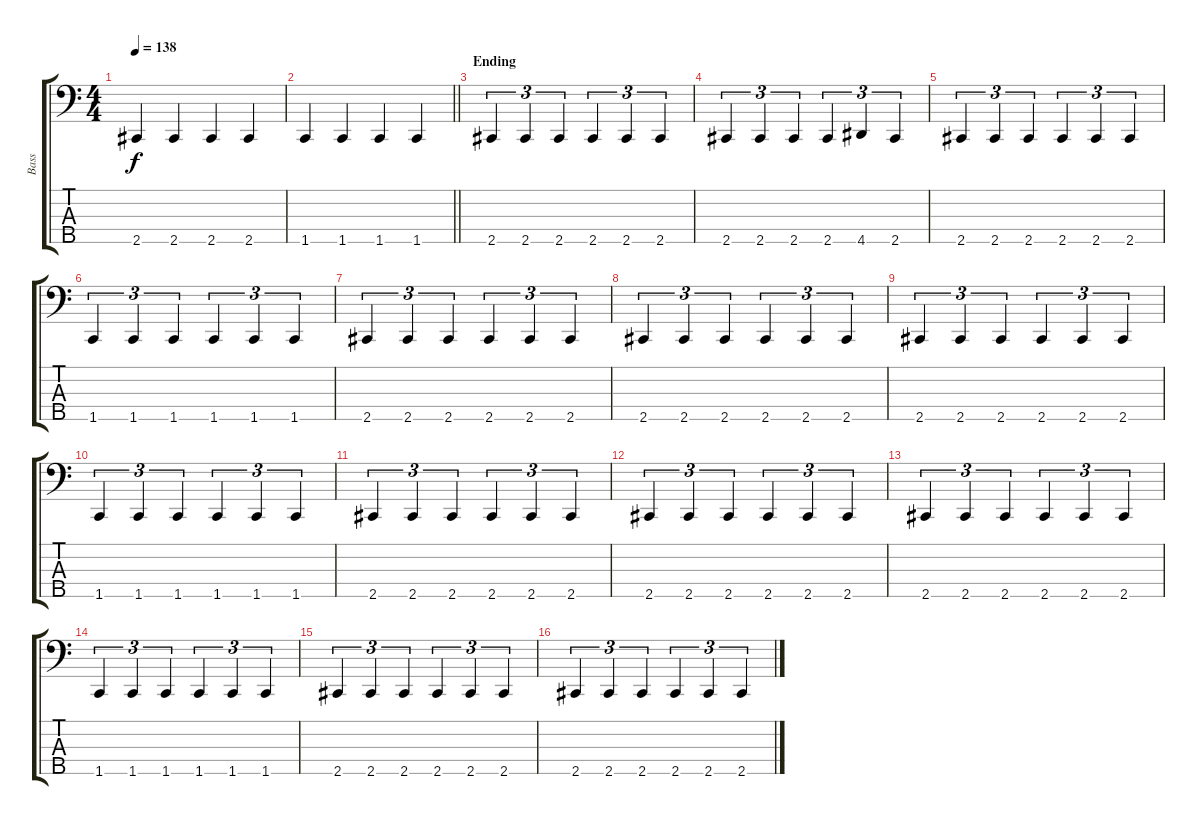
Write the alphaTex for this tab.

\track ("Bass" "Bass") {instrument electricbassfinger}
\staff {score tabs}
\tuning (G2 D2 A1 E1 B0) {hide}
\ts (4 4)
\tempo 138
\clef f4
\ks c
2.5.4{dy f} 2.5.4 2.5.4 2.5.4 |
\barLineRight lightlight
1.5.4 1.5.4 1.5.4 1.5.4 |
\section ("" "Ending")
2.5.4{tu (3 2)} 2.5.4{tu (3 2)} 2.5.4{tu (3 2)} 2.5.4{tu (3 2)} 2.5.4{tu (3 2)} 2.5.4{tu (3 2)} |
2.5.4{tu (3 2)} 2.5.4{tu (3 2)} 2.5.4{tu (3 2)} 2.5.4{tu (3 2)} 4.5.4{tu (3 2)} 2.5.4{tu (3 2)} |
2.5.4{tu (3 2)} 2.5.4{tu (3 2)} 2.5.4{tu (3 2)} 2.5.4{tu (3 2)} 2.5.4{tu (3 2)} 2.5.4{tu (3 2)} |
1.5.4{tu (3 2)} 1.5.4{tu (3 2)} 1.5.4{tu (3 2)} 1.5.4{tu (3 2)} 1.5.4{tu (3 2)} 1.5.4{tu (3 2)} |
2.5.4{tu (3 2)} 2.5.4{tu (3 2)} 2.5.4{tu (3 2)} 2.5.4{tu (3 2)} 2.5.4{tu (3 2)} 2.5.4{tu (3 2)} |
2.5.4{tu (3 2)} 2.5.4{tu (3 2)} 2.5.4{tu (3 2)} 2.5.4{tu (3 2)} 2.5.4{tu (3 2)} 2.5.4{tu (3 2)} |
2.5.4{tu (3 2)} 2.5.4{tu (3 2)} 2.5.4{tu (3 2)} 2.5.4{tu (3 2)} 2.5.4{tu (3 2)} 2.5.4{tu (3 2)} |
1.5.4{tu (3 2)} 1.5.4{tu (3 2)} 1.5.4{tu (3 2)} 1.5.4{tu (3 2)} 1.5.4{tu (3 2)} 1.5.4{tu (3 2)} |
2.5.4{tu (3 2)} 2.5.4{tu (3 2)} 2.5.4{tu (3 2)} 2.5.4{tu (3 2)} 2.5.4{tu (3 2)} 2.5.4{tu (3 2)} |
2.5.4{tu (3 2)} 2.5.4{tu (3 2)} 2.5.4{tu (3 2)} 2.5.4{tu (3 2)} 2.5.4{tu (3 2)} 2.5.4{tu (3 2)} |
2.5.4{tu (3 2)} 2.5.4{tu (3 2)} 2.5.4{tu (3 2)} 2.5.4{tu (3 2)} 2.5.4{tu (3 2)} 2.5.4{tu (3 2)} |
1.5.4{tu (3 2)} 1.5.4{tu (3 2)} 1.5.4{tu (3 2)} 1.5.4{tu (3 2)} 1.5.4{tu (3 2)} 1.5.4{tu (3 2)} |
2.5.4{tu (3 2)} 2.5.4{tu (3 2)} 2.5.4{tu (3 2)} 2.5.4{tu (3 2)} 2.5.4{tu (3 2)} 2.5.4{tu (3 2)} |
2.5.4{tu (3 2)} 2.5.4{tu (3 2)} 2.5.4{tu (3 2)} 2.5.4{tu (3 2)} 2.5.4{tu (3 2)} 2.5.4{tu (3 2)}
